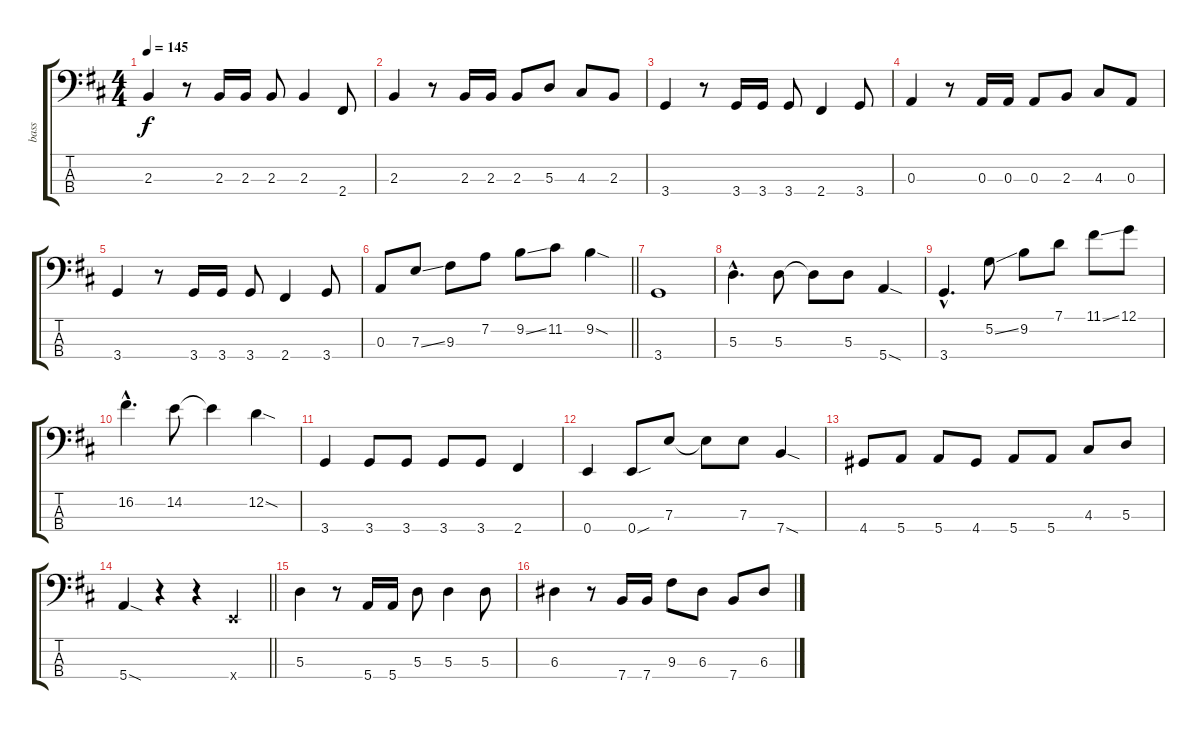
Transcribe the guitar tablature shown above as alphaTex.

\track ("bass" "bass") {instrument electricbasspick}
\staff {score tabs}
\tuning (G2 D2 A1 E1) {hide}
\ts (4 4)
\tempo 145
\clef f4
\ks d
2.3.4{dy f} r.8 2.3.16 2.3.16 2.3.8 2.3.4 2.4.8 |
2.3.4 r.8 2.3.16 2.3.16 2.3.8 5.3.8 4.3.8 2.3.8 |
3.4.4 r.8 3.4.16 3.4.16 3.4.8 2.4.4 3.4.8 |
0.3.4 r.8 0.3.16 0.3.16 0.3.8 2.3.8 4.3.8 0.3.8 |
3.4.4 r.8 3.4.16 3.4.16 3.4.8 2.4.4 3.4.8 |
\barLineRight lightlight
0.3.8 7.3{ss}.8 9.3.8 7.2.8 9.2{ss}.8 11.2.8 9.2{sod}.4 |
3.4.1 |
5.3{hac}.4{d} 5.3.8 5.3{t}.8 5.3.8 5.4{sod}.4 |
3.4{hac}.4{d} 5.2{ss}.8 9.2.8 7.1.8 11.1{ss}.8 12.1.8 |
16.2{hac}.4{d} 14.2.8 14.2{t}.4 12.2{sod}.4 |
3.4.4 3.4.8 3.4.8 3.4.8 3.4.8 2.4.4 |
0.4.4 0.4{sou}.8 7.3.8 7.3{t}.8 7.3.8 7.4{sod}.4 |
4.4.8 5.4.8 5.4.8 4.4.8 5.4.8 5.4.8 4.3.8 5.3.8 |
\barLineRight lightlight
5.4{sod}.4 r.4 r.4 0.4{x}.4 |
5.3.4 r.8 5.4.16 5.4.16 5.3.8 5.3.4 5.3.8 |
6.3.4 r.8 7.4.16 7.4.16 9.3.8 6.3.8 7.4.8 6.3.8
